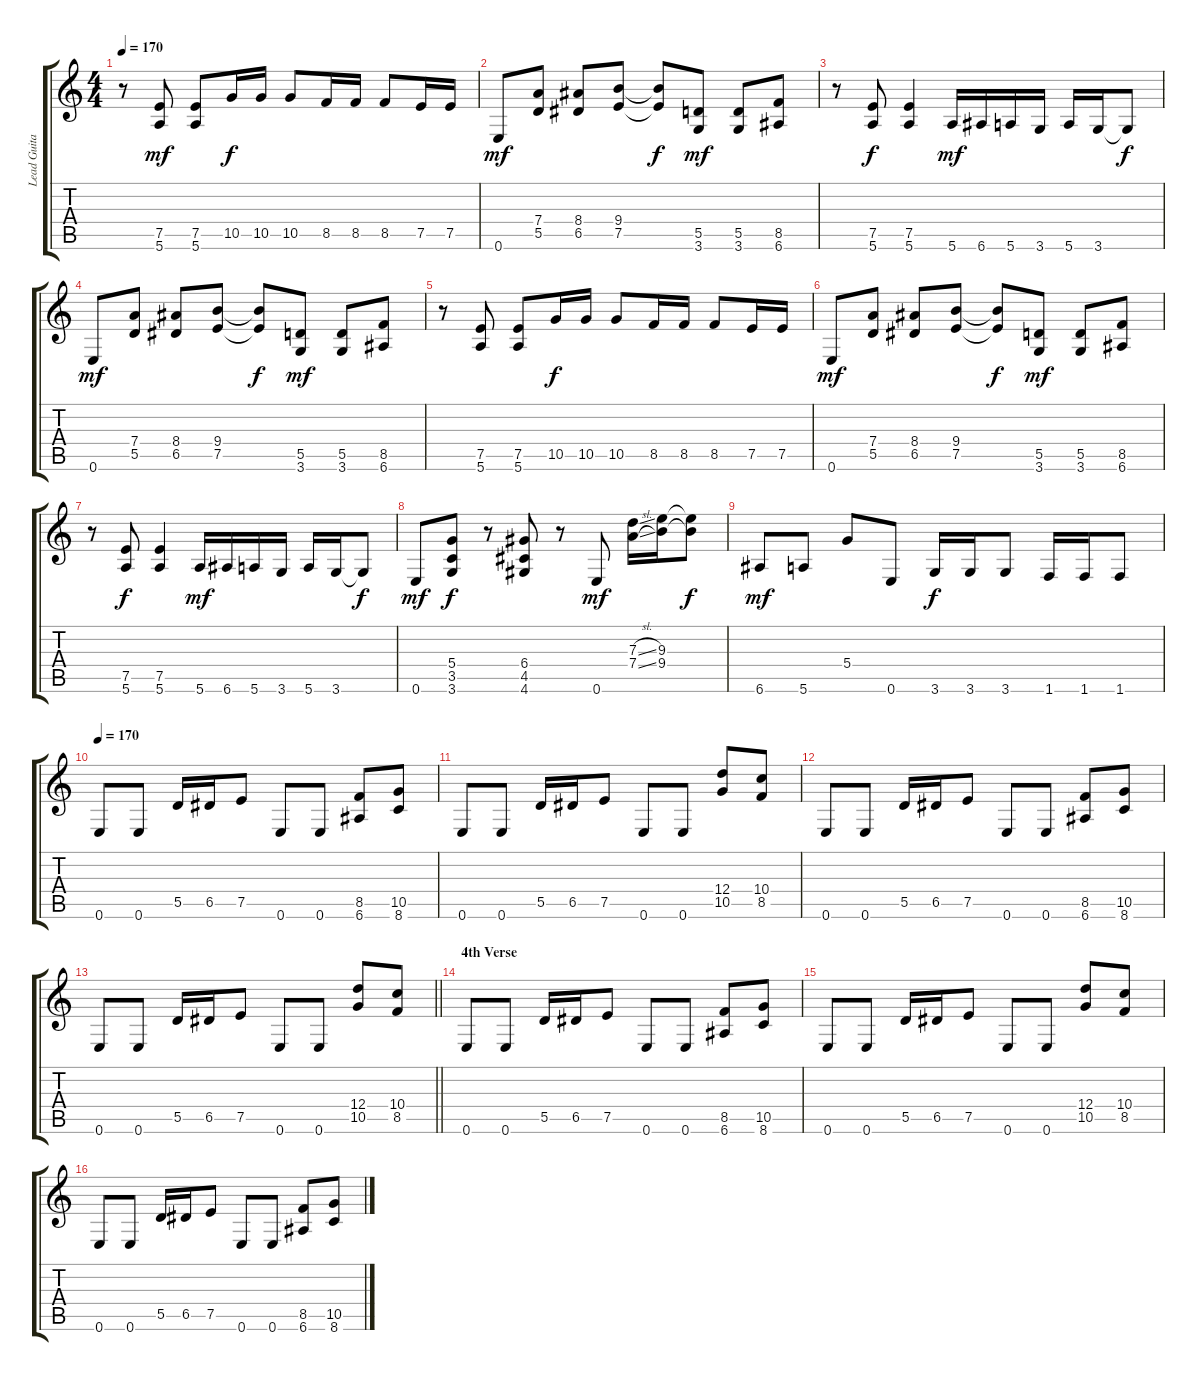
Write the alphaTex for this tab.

\track ("Lead Guitar (Dave Mustaine)" "Lead Guita") {instrument overdrivenguitar}
\staff {score tabs}
\tuning (E4 B3 G3 D3 A2 E2) {hide}
\ts (4 4)
\tempo 170
\clef g2
\ks c
r.8{dy f} (7.5 5.6).8{dy mf} (7.5 5.6).8 10.5.16{dy f} 10.5.16 10.5.8 8.5.16 8.5.16 8.5.8 7.5.16 7.5.16 |
0.6.8{dy mf} (7.4 5.5).8 (8.4 6.5).8 (9.4 7.5).8 (9.4{t} 7.5{t}).8{dy f} (5.5 3.6).8{dy mf} (5.5 3.6).8 (8.5 6.6).8 |
r.8 (7.5 5.6).8{dy f} (7.5 5.6).4 5.6.16{dy mf} 6.6.16 5.6.16 3.6.16 5.6.16 3.6.16 3.6{t}.8{dy f} |
0.6.8{dy mf} (7.4 5.5).8 (8.4 6.5).8 (9.4 7.5).8 (9.4{t} 7.5{t}).8{dy f} (5.5 3.6).8{dy mf} (5.5 3.6).8 (8.5 6.6).8 |
r.8 (7.5 5.6).8 (7.5 5.6).8 10.5.16{dy f} 10.5.16 10.5.8 8.5.16 8.5.16 8.5.8 7.5.16 7.5.16 |
0.6.8{dy mf} (7.4 5.5).8 (8.4 6.5).8 (9.4 7.5).8 (9.4{t} 7.5{t}).8{dy f} (5.5 3.6).8{dy mf} (5.5 3.6).8 (8.5 6.6).8 |
r.8 (7.5 5.6).8{dy f} (7.5 5.6).4 5.6.16{dy mf} 6.6.16 5.6.16 3.6.16 5.6.16 3.6.16 3.6{t}.8{dy f} |
0.6.8{dy mf} (5.4 3.5 3.6).8{dy f} r.8 (6.4 4.5 4.6).8 r.8 0.6.8{dy mf} (7.3{sl} 7.4{sl}).16 (9.3 9.4).16 (9.3{t} 9.4{t}).8{dy f} |
6.6.8{dy mf} 5.6.8 5.4.8 0.6.8 3.6.16{dy f} 3.6.16 3.6.8 1.6.16 1.6.16 1.6.8 |
\tempo 170
0.6.8 0.6.8 5.5.16 6.5.16 7.5.8 0.6.8 0.6.8 (8.5 6.6).8 (10.5 8.6).8 |
0.6.8 0.6.8 5.5.16 6.5.16 7.5.8 0.6.8 0.6.8 (12.4 10.5).8 (10.4 8.5).8 |
0.6.8 0.6.8 5.5.16 6.5.16 7.5.8 0.6.8 0.6.8 (8.5 6.6).8 (10.5 8.6).8 |
\barLineRight lightlight
0.6.8 0.6.8 5.5.16 6.5.16 7.5.8 0.6.8 0.6.8 (12.4 10.5).8 (10.4 8.5).8 |
\section ("" "4th Verse")
0.6.8 0.6.8 5.5.16 6.5.16 7.5.8 0.6.8 0.6.8 (8.5 6.6).8 (10.5 8.6).8 |
0.6.8 0.6.8 5.5.16 6.5.16 7.5.8 0.6.8 0.6.8 (12.4 10.5).8 (10.4 8.5).8 |
0.6.8 0.6.8 5.5.16 6.5.16 7.5.8 0.6.8 0.6.8 (8.5 6.6).8 (10.5 8.6).8
